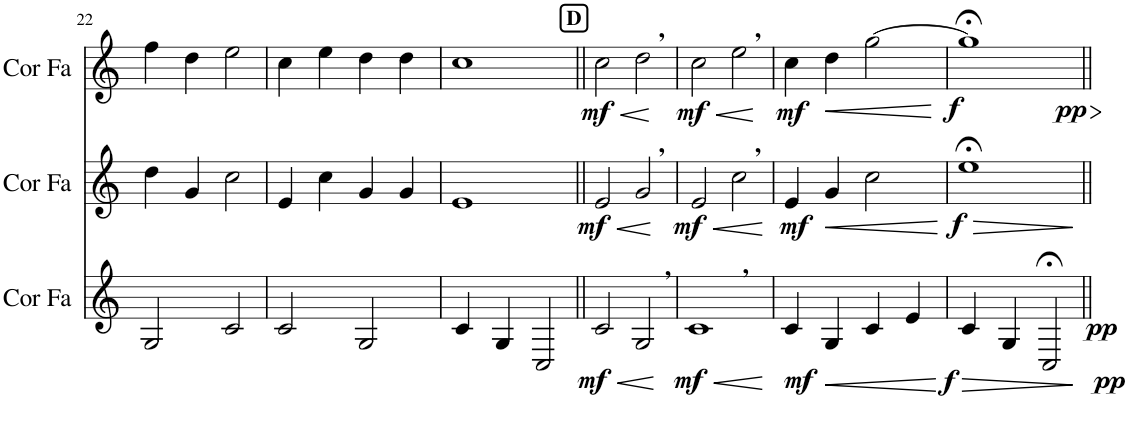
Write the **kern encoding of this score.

**kern	**dynam	**kern	**dynam	**kern	**dynam
*part3	*part3	*part2	*part2	*part1	*part1
*staff3	*staff3	*staff2	*staff2	*staff1	*staff1
*I"Cor en Fa	*	*I"Cor en Fa	*	*I"Cor en Fa	*
*I'Cor Fa	*	*I'Cor Fa	*	*I'Cor Fa	*
!!LO:PB:g=z
*clefG2	*	*clefG2	*	*clefG2	*
*Trd4c7	*	*Trd4c7	*	*Trd4c7	*
*k[]	*	*k[]	*	*k[]	*
*M4/4	*	*M4/4	*	*M4/4	*
=22	=22	=22	=22	=22	=22
2G/	.	4dd\	.	4ff\	.
.	.	4g/	.	4dd\	.
2c/	.	2cc\	.	2ee\	.
=23	=23	=23	=23	=23	=23
2c/	.	4e/	.	4cc\	.
.	.	4cc\	.	4ee\	.
2G/	.	4g/	.	4dd\	.
.	.	4g/	.	4dd\	.
=24	=24	=24	=24	=24	=24
4c/	.	1e	.	1cc	.
4G/	.	.	.	.	.
2C/	.	.	.	.	.
!!LO:REH:place=s1:a:B:cj:t=D
=25||	=25||	=25||	=25||	=25||	=25||
!	!LO:HP:b	!	!LO:HP:b	!	!LO:HP:b
!	!LO:DY:n=1:b	!	!LO:DY:n=1:b	!	!LO:DY:n=1:b
2c/	< mf	2e/	< mf	2cc\	< mf
!	!	!	!	!LO:TX:a:B:t=,	!
!	!	!LO:TX:a:B:t=,	!	!	!
!LO:TX:a:B:t=,	!	!	!	!	!
2G/	.	2g/	.	2dd\	.
.	[	.	[	.	[
=26	=26	=26	=26	=26	=26
!LO:TX:a:B:t=,	!	!	!	!	!
!	!LO:HP:b	!	!LO:HP:b	!	!LO:HP:b
!	!LO:DY:n=1:b	!	!LO:DY:n=1:b	!	!LO:DY:n=1:b
1c	< mf	2e/	< mf	2cc\	< mf
!	!	!	!	!LO:TX:a:B:t=,	!
!	!	!LO:TX:a:B:t=,	!	!	!
.	.	2cc\	.	2ee\	.
.	[	.	[	.	[
=27	=27	=27	=27	=27	=27
!	!LO:DY:b	!	!LO:DY:b	!	!LO:DY:b
4c/	mf	4e/	mf	4cc\	mf
!	!LO:HP:b	!	!LO:HP:b	!	!LO:HP:b
4G/	<	4g/	<	4dd\	<
4c/	.	2cc\	.	[2gg\	.
!	!LO:DY:b	!	!	!	!
4e/	f	.	.	.	.
.	[	.	[	.	[
=28	=28	=28	=28	=28	=28
!	!LO:HP:b	!	!LO:HP:b	!	!LO:HP:b
!	!	!	!LO:DY:n=1:b	!	!LO:DY:n=1:b
!	!	!	!	!	!LO:DY:n=2:b
4c/	>	1ee;<	> f	1gg;<]	> f pp
4G/	.	.	.	.	.
!	!LO:DY:b	!	!	!	!
!	!LO:DY:n=1:b	!	!	!	!
2C;</	pp pp	.	.	.	.
.	]	.	]	.	]
=||	=||	=||	=||	=||	=||
*-	*-	*-	*-	*-	*-
